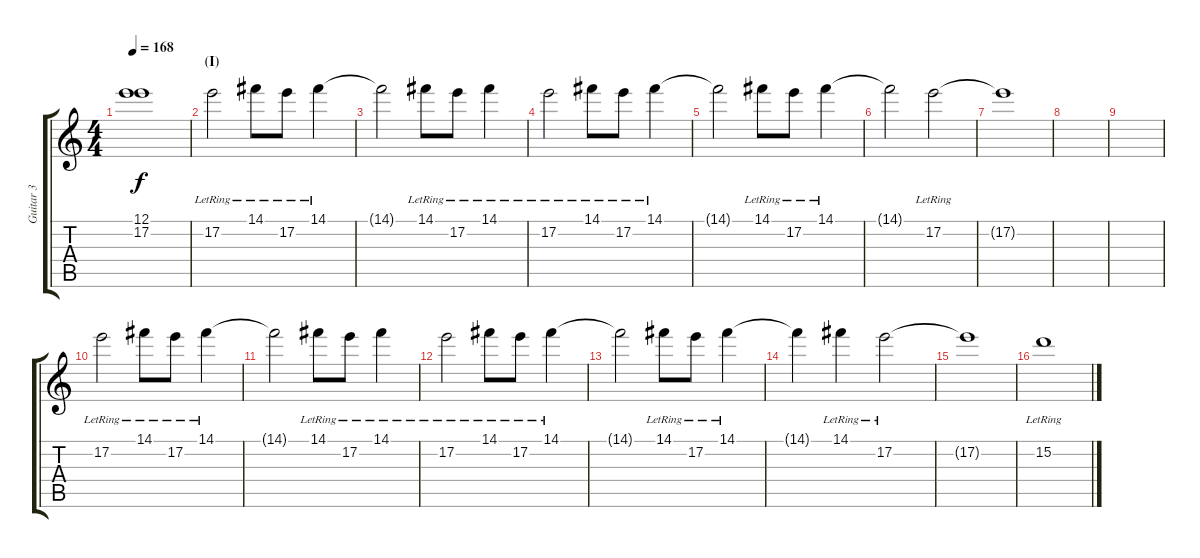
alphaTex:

\track ("Guitar 3" "Guitar 3") {instrument acousticguitarsteel}
\staff {score tabs}
\tuning (E4 B3 G3 D3 A2 E2) {hide}
\ts (4 4)
\tempo 168
\clef g2
\ks c
(12.1{t} 17.2{t}).1{dy f} |
\section ("" "(I)")
17.2{lr}.2{balance 0 instrument distortionguitar} 14.1{lr}.8 17.2{lr}.8 14.1{lr}.4 |
14.1{t}.2 14.1{lr}.8 17.2{lr}.8 14.1{lr}.4 |
17.2{lr}.2 14.1{lr}.8 17.2{lr}.8 14.1{lr}.4 |
14.1{t}.2 14.1{lr}.8 17.2{lr}.8 14.1{lr}.4 |
14.1{t}.2 17.2{lr}.2 |
17.2{t}.1 |
|
|
17.2{lr}.2 14.1{lr}.8 17.2{lr}.8 14.1{lr}.4 |
14.1{t}.2 14.1{lr}.8 17.2{lr}.8 14.1{lr}.4 |
17.2{lr}.2 14.1{lr}.8 17.2{lr}.8 14.1{lr}.4 |
14.1{t}.2 14.1{lr}.8 17.2{lr}.8 14.1{lr}.4 |
14.1{t}.4 14.1{lr}.4 17.2{lr}.2 |
17.2{t}.1 |
15.2{lr}.1
